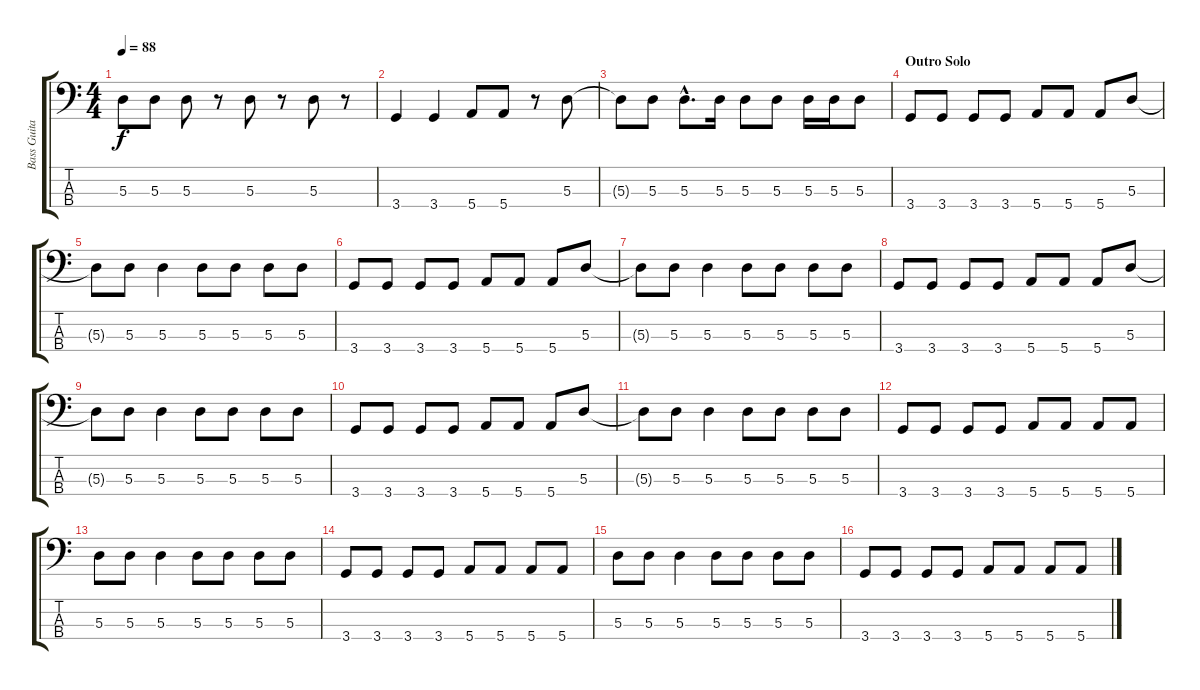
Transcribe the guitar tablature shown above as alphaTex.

\track ("Bass Guitar" "Bass Guita") {instrument electricbassfinger}
\staff {score tabs}
\tuning (G2 D2 A1 E1) {hide}
\ts (4 4)
\tempo 88
\clef f4
\ks c
5.3{t}.8{dy f} 5.3.8 5.3.8 r.8 5.3.8 r.8 5.3.8 r.8 |
3.4.4 3.4.4 5.4.8 5.4.8 r.8 5.3.8 |
5.3{t}.8 5.3.8 5.3{hac}.8{d} 5.3.16 5.3.8 5.3.8 5.3.16 5.3.16 5.3.8 |
\section ("" "Outro Solo")
3.4.8 3.4.8 3.4.8 3.4.8 5.4.8 5.4.8 5.4.8 5.3.8 |
5.3{t}.8 5.3.8 5.3.4 5.3.8 5.3.8 5.3.8 5.3.8 |
3.4.8 3.4.8 3.4.8 3.4.8 5.4.8 5.4.8 5.4.8 5.3.8 |
5.3{t}.8 5.3.8 5.3.4 5.3.8 5.3.8 5.3.8 5.3.8 |
3.4.8 3.4.8 3.4.8 3.4.8 5.4.8 5.4.8 5.4.8 5.3.8 |
5.3{t}.8 5.3.8 5.3.4 5.3.8 5.3.8 5.3.8 5.3.8 |
3.4.8 3.4.8 3.4.8 3.4.8 5.4.8 5.4.8 5.4.8 5.3.8 |
5.3{t}.8 5.3.8 5.3.4 5.3.8 5.3.8 5.3.8 5.3.8 |
3.4.8 3.4.8 3.4.8 3.4.8 5.4.8 5.4.8 5.4.8 5.4.8 |
5.3.8 5.3.8 5.3.4 5.3.8 5.3.8 5.3.8 5.3.8 |
3.4.8 3.4.8 3.4.8 3.4.8 5.4.8 5.4.8 5.4.8 5.4.8 |
5.3.8 5.3.8 5.3.4 5.3.8 5.3.8 5.3.8 5.3.8 |
3.4.8 3.4.8 3.4.8 3.4.8 5.4.8 5.4.8 5.4.8 5.4.8
